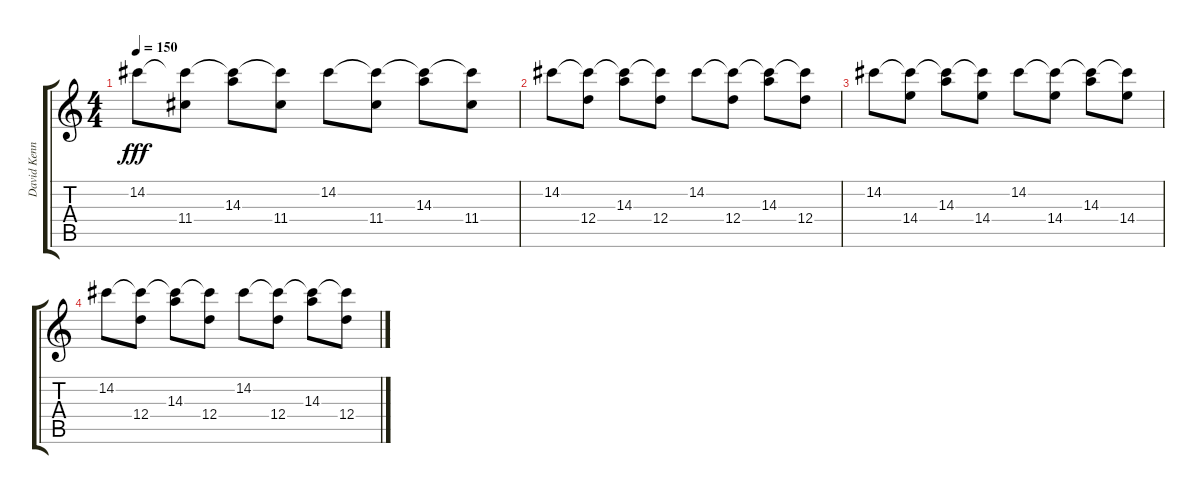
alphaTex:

\track ("David Kennedy Guitar 1" "David Kenn") {instrument electricguitarclean}
\staff {score tabs}
\tuning (E4 B3 G3 D3 A2 E2) {hide}
\ts (4 4)
\tempo 150
\clef g2
\ks c
14.2.8{dy fff} (14.2{t} 11.4).8 (14.2{t} 14.3).8 (14.2{t} 11.4).8 14.2.8 (14.2{t} 11.4).8 (14.2{t} 14.3).8 (14.2{t} 11.4).8 |
14.2.8 (14.2{t} 12.4).8 (14.2{t} 14.3).8 (14.2{t} 12.4).8 14.2.8 (14.2{t} 12.4).8 (14.2{t} 14.3).8 (14.2{t} 12.4).8 |
14.2.8 (14.2{t} 14.4).8 (14.2{t} 14.3).8 (14.2{t} 14.4).8 14.2.8 (14.2{t} 14.4).8 (14.2{t} 14.3).8 (14.2{t} 14.4).8 |
14.2.8 (14.2{t} 12.4).8 (14.2{t} 14.3).8 (14.2{t} 12.4).8 14.2.8 (14.2{t} 12.4).8 (14.2{t} 14.3).8 (14.2{t} 12.4).8
